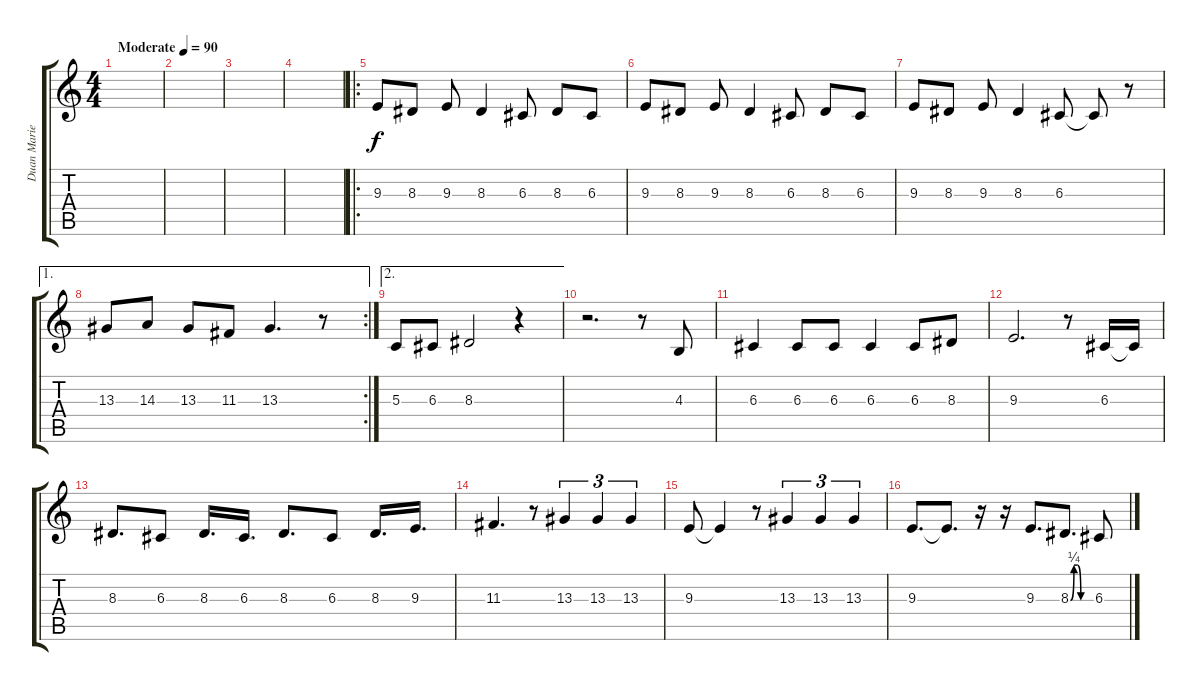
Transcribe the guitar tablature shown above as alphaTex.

\track ("Duan Marie" "Duan Marie") {solo instrument voiceoohs}
\staff {score tabs}
\tuning (E4 B3 G3 D3 A2 E2) {hide}
\ts (4 4)
\tempo (90 "Moderate")
\clef g2
\ks c
|
|
|
|
\ro
9.3.8 8.3.8 9.3.8 8.3.4 6.3.8 8.3.8 6.3.8 |
9.3.8 8.3.8 9.3.8 8.3.4 6.3.8 8.3.8 6.3.8 |
9.3.8 8.3.8 9.3.8 8.3.4 6.3.8 6.3{t}.8 r.8 |
\ae 1
\rc 2
13.3.8 14.3.8 13.3.8 11.3.8 13.3.4{d} r.8 |
\ae 2
5.3.8 6.3.8 8.3.2 r.4 |
r.2{d} r.8 4.3.8 |
6.3.4 6.3.8 6.3.8 6.3.4 6.3.8 8.3.8 |
9.3.2{d} r.8 6.3.16 6.3{t}.16 |
8.3.8{d} 6.3.8 8.3.16{d} 6.3.16{d} 8.3.8{d} 6.3.8 8.3.16{d} 9.3.16{d} |
11.3.4{d} r.8 13.3.4{tu (3 2)} 13.3.4{tu (3 2)} 13.3.4{tu (3 2)} |
9.3.8 9.3{t}.4 r.8 13.3.4{tu (3 2)} 13.3.4{tu (3 2)} 13.3.4{tu (3 2)} |
9.3.8{d} 9.3{t}.8{d} r.16 r.16 9.3.8{d} 8.3{be (custom 0 0 10 1 20 1 30 0 60 0)}.8{d} 6.3.8
